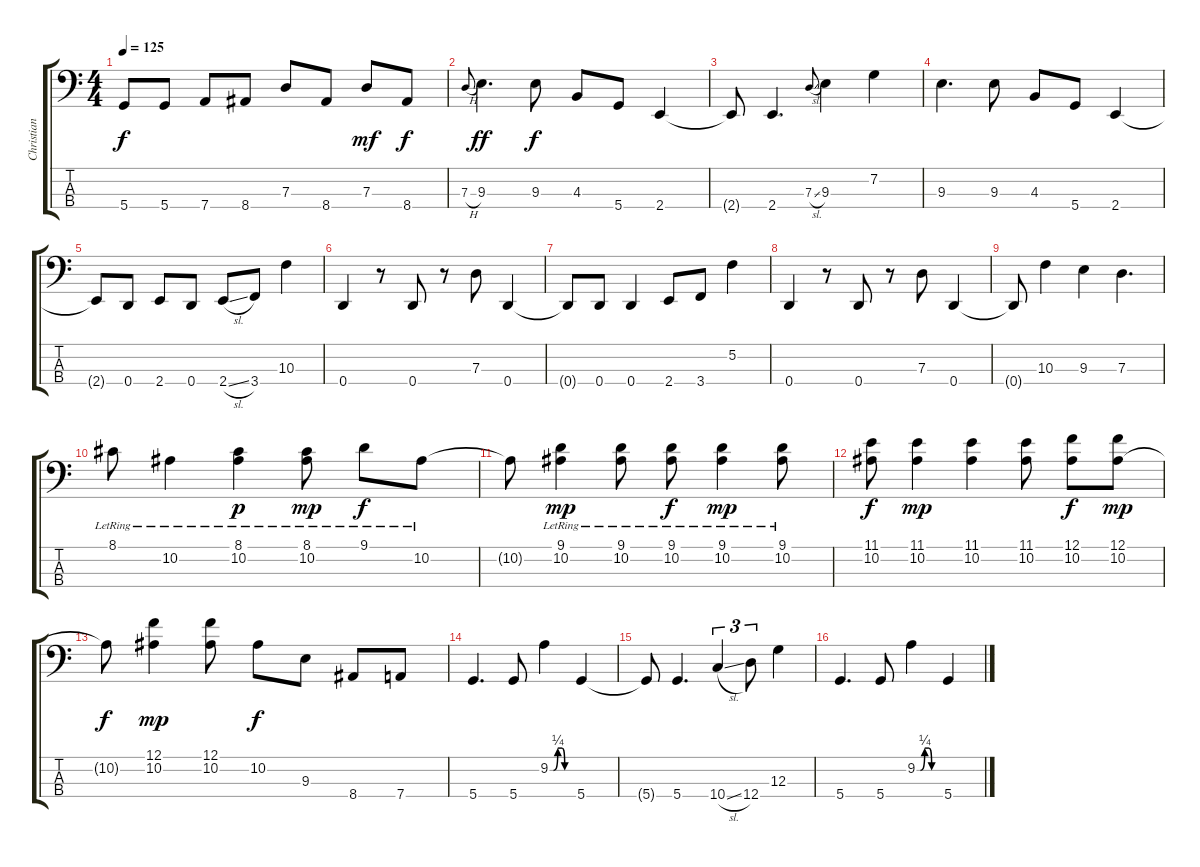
\track ("Christian Larsson" "Christian ") {instrument electricbassfinger}
\staff {score tabs}
\tuning (F2 C2 G1 D1) {hide}
\ts (4 4)
\tempo 125
\clef f4
\ks c
5.4{t}.8{dy f} 5.4.8 7.4.8 8.4.8 7.3.8 8.4.8 7.3.8{dy mf} 8.4.8{dy f} |
7.3{h}.8{gr onbeat} 9.3.4{d dy ff} 9.3.8{dy f} 4.3.8 5.4.8 2.4.4 |
2.4{t}.8 2.4.4{d} 7.3{sl}.8{gr onbeat} 9.3.4 7.2.4 |
9.3.4{d} 9.3.8 4.3.8 5.4.8 2.4.4 |
2.4{t}.8 0.4.8 2.4.8 0.4.8 2.4{sl}.8 3.4.8 10.3.4 |
0.4.4 r.8 0.4.8 r.8 7.3.8 0.4.4 |
0.4{t}.8 0.4.8 0.4.4 2.4.8 3.4.8 5.2.4 |
0.4.4 r.8 0.4.8 r.8 7.3.8 0.4.4 |
0.4{t}.8 10.3.4 9.3.4 7.3.4{d} |
8.1{lr}.8 10.2{lr}.4 (8.1 10.2{lr}).4{dy p} (8.1 10.2{lr}).8{dy mp} 9.1{lr}.8{dy f} 10.2{lr}.8 |
10.2{t}.8 (9.1 10.2{lr}).4{dy mp} (9.1 10.2{lr}).8 (9.1{lr} 10.2{lr}).8{dy f} (9.1 10.2{lr}).4{dy mp} (9.1 10.2{lr}).8 |
(11.1 10.2).8{dy f} (11.1 10.2).4{dy mp} (11.1 10.2).4 (11.1 10.2).8 (12.1 10.2).8{dy f} (12.1 10.2).8{dy mp} |
10.2{t}.8{dy f} (12.1 10.2).4{dy mp} (12.1 10.2).8 10.2.8{dy f} 9.3.8 8.4.8 7.4.8 |
5.4.4{d} 5.4.8 9.2{be (custom 0 0 9 0 20 1 31 1 38 0 60 0)}.4 5.4.4 |
5.4{t}.8 5.4.4{d} 10.4{sl}.4{tu (3 2)} 12.4.8{tu (3 2)} 12.3.4 |
5.4.4{d} 5.4.8 9.2{be (custom 0 0 9 0 20 1 31 1 38 0 60 0)}.4 5.4.4
